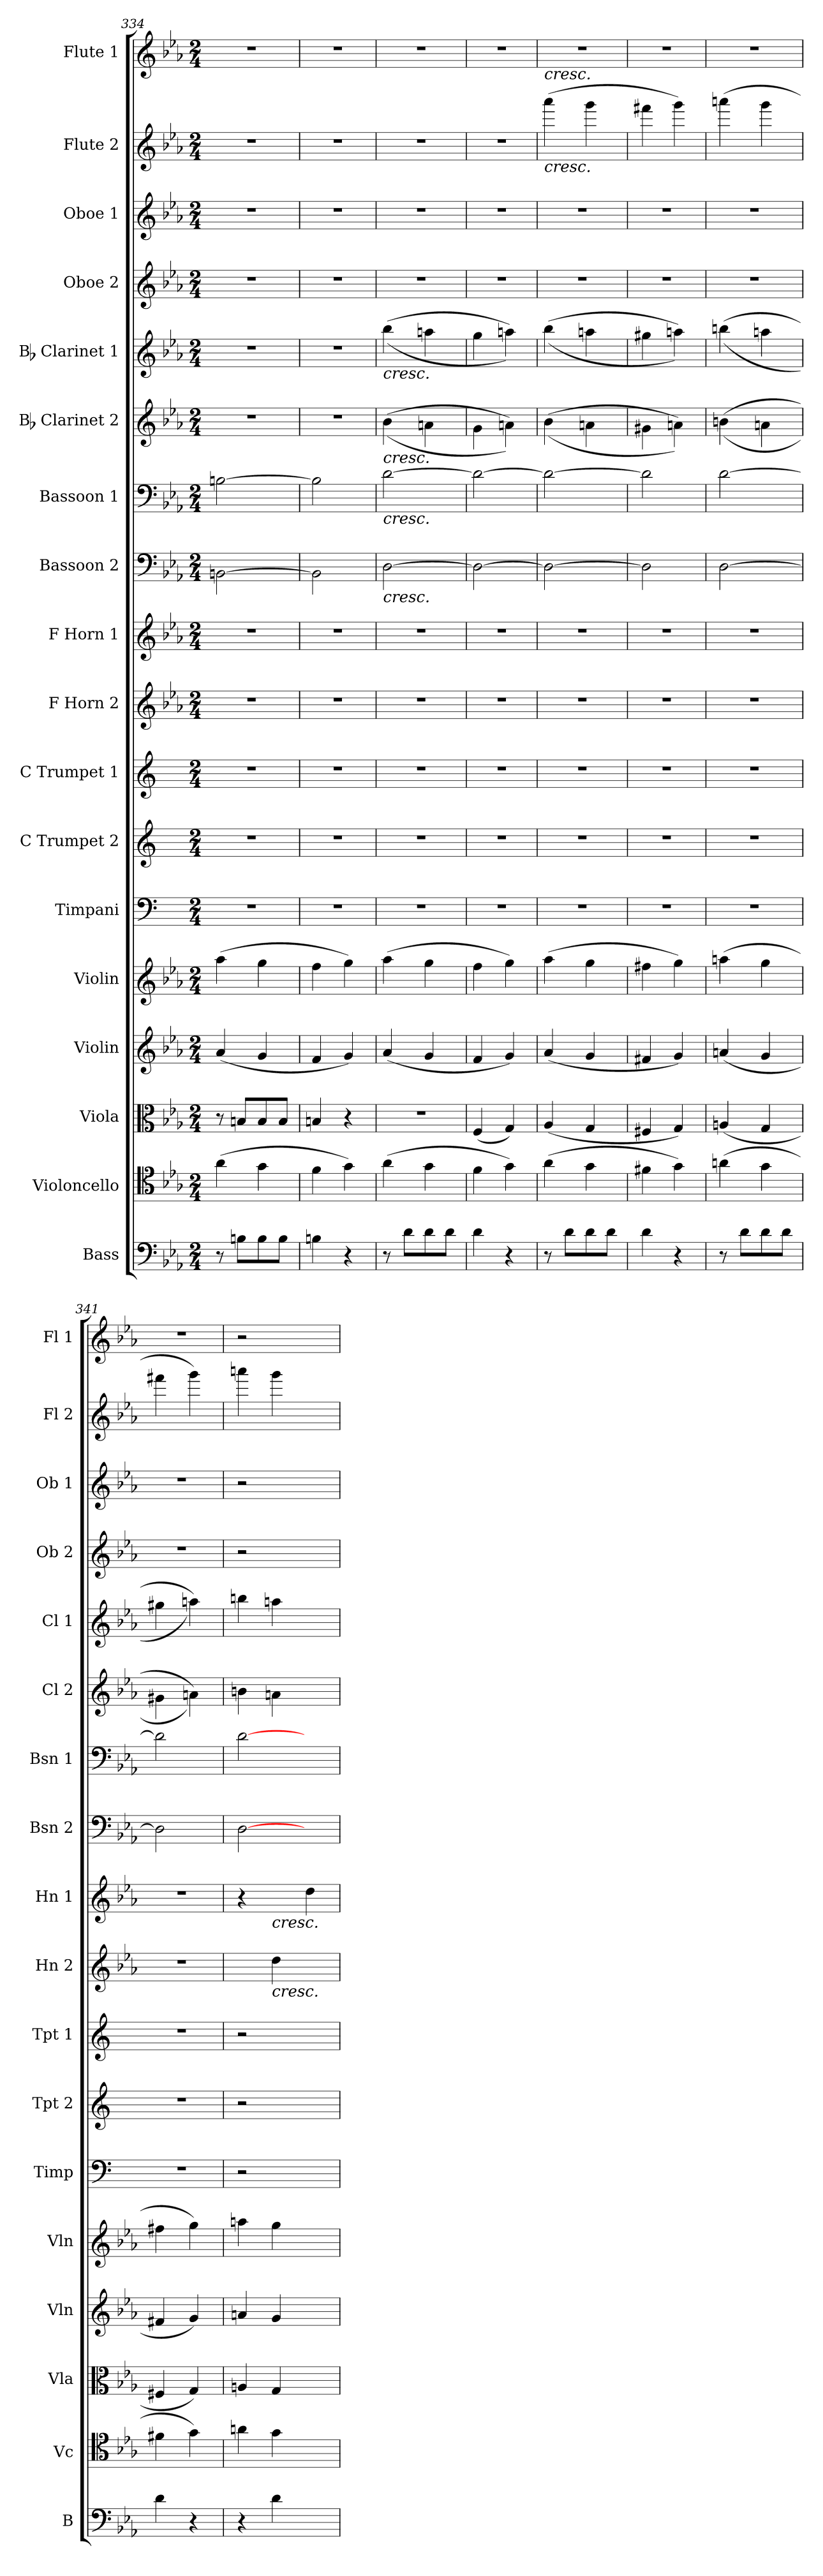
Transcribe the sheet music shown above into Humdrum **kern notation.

**kern	**kern	**kern	**kern	**kern	**kern	**kern	**kern	**kern	**kern	**kern	**kern	**kern	**kern	**kern	**kern	**kern	**kern
*part18	*part17	*part16	*part15	*part14	*part13	*part12	*part11	*part10	*part9	*part8	*part7	*part6	*part5	*part4	*part3	*part2	*part1
*staff18	*staff17	*staff16	*staff15	*staff14	*staff13	*staff12	*staff11	*staff10	*staff9	*staff8	*staff7	*staff6	*staff5	*staff4	*staff3	*staff2	*staff1
*I"Bass	*I"Violoncello	*I"Viola	*I"Violin	*I"Violin	*I"Timpani	*I"C Trumpet 2	*I"C Trumpet 1	*I"F Horn 2	*I"F Horn 1	*I"Bassoon 2	*I"Bassoon 1	*I"Bb Clarinet 2	*I"Bb Clarinet 1	*I"Oboe 2	*I"Oboe 1	*I"Flute 2	*I"Flute 1
*I'B	*I'Vc	*I'Vla	*I'Vln	*I'Vln	*I'Timp	*I'Tpt 2	*I'Tpt 1	*I'Hn 2	*I'Hn 1	*I'Bsn 2	*I'Bsn 1	*I'Cl 2	*I'Cl 1	*I'Ob 2	*I'Ob 1	*I'Fl 2	*I'Fl 1
*clefF4	*clefC4	*clefC3	*clefG2	*clefG2	*clefF4	*clefG2	*clefG2	*clefG2	*clefG2	*clefF4	*clefF4	*clefG2	*clefG2	*clefG2	*clefG2	*clefG2	*clefG2
*ITrd7c12	*	*	*	*	*	*	*	*ITrd4c7	*ITrd4c7	*	*	*ITrd1c2	*ITrd1c2	*	*	*	*
*k[b-e-a-]	*k[b-e-a-]	*k[b-e-a-]	*k[b-e-a-]	*k[b-e-a-]	*k[]	*k[]	*k[]	*k[b-e-a-d-]	*k[b-e-a-d-]	*k[b-e-a-]	*k[b-e-a-]	*k[b-e-a-d-g-]	*k[b-e-a-d-g-]	*k[b-e-a-]	*k[b-e-a-]	*k[b-e-a-]	*k[b-e-a-]
*M2/4	*M2/4	*M2/4	*M2/4	*M2/4	*M2/4	*M2/4	*M2/4	*M2/4	*M2/4	*M2/4	*M2/4	*M2/4	*M2/4	*M2/4	*M2/4	*M2/4	*M2/4
=334	=334	=334	=334	=334	=334	=334	=334	=334	=334	=334	=334	=334	=334	=334	=334	=334	=334
8r	(4a-	8r	(4a-	(4aa-	2r	2r	2r	2r	2r	[2BBn\	[2Bn\	2r	2r	2r	2r	2r	2r
8BBnL	.	8BnL	.	.	.	.	.	.	.	.	.	.	.	.	.	.	.
8BB	4g	8B	4g	4gg	.	.	.	.	.	.	.	.	.	.	.	.	.
8BBJ	.	8BJ	.	.	.	.	.	.	.	.	.	.	.	.	.	.	.
!!LO:PB:g=z
=335	=335	=335	=335	=335	=335	=335	=335	=335	=335	=335	=335	=335	=335	=335	=335	=335	=335
4BBn	4f	4Bn	4f	4ff	2r	2r	2r	2r	2r	2BB\]	2B\]	2r	2r	2r	2r	2r	2r
4r	4g)	4r	4g)	4gg)	.	.	.	.	.	.	.	.	.	.	.	.	.
=336	=336	=336	=336	=336	=336	=336	=336	=336	=336	=336	=336	=336	=336	=336	=336	=336	=336
!	!	!	!	!	!	!	!	!	!	!	!	!	!LO:TX:b:i:t=cresc.	!	!	!	!
!	!	!	!	!	!	!	!	!	!	!	!	!LO:TX:b:i:t=cresc.	!	!	!	!	!
!	!	!	!	!	!	!	!	!	!	!	!LO:TX:b:i:t=cresc.	!	!	!	!	!	!
!	!	!	!	!	!	!	!	!	!	!LO:TX:b:i:t=cresc.	!	!	!	!	!	!	!
8r	(4a-	2r	(4a-	(4aa-	2r	2r	2r	2r	2r	[2D\	[2d\	((4a-\	((4aa-\	2r	2r	2r	2r
8DL	.	.	.	.	.	.	.	.	.	.	.	.	.	.	.	.	.
8D	4g	.	4g	4gg	.	.	.	.	.	.	.	4gn\	4ggn\	.	.	.	.
8DJ	.	.	.	.	.	.	.	.	.	.	.	.	.	.	.	.	.
=337	=337	=337	=337	=337	=337	=337	=337	=337	=337	=337	=337	=337	=337	=337	=337	=337	=337
4D	4f	(4F	4f	4ff	2r	2r	2r	2r	2r	2D\_	2d\_	4f\	4ff\	2r	2r	2r	2r
4r	4g)	4G)	4g)	4gg)	.	.	.	.	.	.	.	4gn\))	4ggn\))	.	.	.	.
=338	=338	=338	=338	=338	=338	=338	=338	=338	=338	=338	=338	=338	=338	=338	=338	=338	=338
!	!	!	!	!	!	!	!	!	!	!	!	!	!	!	!	!	!LO:TX:b:i:t=cresc.
!	!	!	!	!	!	!	!	!	!	!	!	!	!	!	!	!LO:TX:b:i:t=cresc.	!
8r	(4a-	(4A-	(4a-	(4aa-	2r	2r	2r	2r	2r	2D\_	2d\_	((4a-\	((4aa-\	2r	2r	(4aaa-	2r
8DL	.	.	.	.	.	.	.	.	.	.	.	.	.	.	.	.	.
8D	4g	4G	4g	4gg	.	.	.	.	.	.	.	4gn\	4ggn\	.	.	4ggg	.
8DJ	.	.	.	.	.	.	.	.	.	.	.	.	.	.	.	.	.
=339	=339	=339	=339	=339	=339	=339	=339	=339	=339	=339	=339	=339	=339	=339	=339	=339	=339
4D	4f#X	4F#X	4f#X	4ff#X	2r	2r	2r	2r	2r	2D\]	2d\]	4f#X\	4ff#X\	2r	2r	4fff#X	2r
4r	4g)	4G)	4g)	4gg)	.	.	.	.	.	.	.	4gn\))	4ggn\))	.	.	4ggg)	.
=340	=340	=340	=340	=340	=340	=340	=340	=340	=340	=340	=340	=340	=340	=340	=340	=340	=340
8r	(4an	(4An	(4an	(4aan	2r	2r	2r	2r	2r	[2D\	[2d\	((4an\	((4aan\	2r	2r	(4aaan	2r
8DL	.	.	.	.	.	.	.	.	.	.	.	.	.	.	.	.	.
8D	4g	4G	4g	4gg	.	.	.	.	.	.	.	4gn\	4ggn\	.	.	4ggg	.
8DJ	.	.	.	.	.	.	.	.	.	.	.	.	.	.	.	.	.
=341	=341	=341	=341	=341	=341	=341	=341	=341	=341	=341	=341	=341	=341	=341	=341	=341	=341
4D	4f#X	4F#X	4f#X	4ff#X	2r	2r	2r	2r	2r	2D\]	2d\]	4f#X\	4ff#X\	2r	2r	4fff#X	2r
4r	4g)	4G)	4g)	4gg)	.	.	.	.	.	.	.	4gn\))	4ggn\))	.	.	4ggg)	.
=342	=342	=342	=342	=342	=342	=342	=342	=342	=342	=342	=342	=342	=342	=342	=342	=342	=342
4r	4an	4An	4an	4aan	2r	2r	2r	4ryy	4r	[2D\	[2d\	4an\	4aan\	2r	2r	4aaan	2r
!	!	!	!	!	!	!	!	!	!LO:TX:b:i:t=cresc.	!	!	!	!	!	!	!	!
!	!	!	!	!	!	!	!	!LO:TX:b:i:t=cresc.	!	!	!	!	!	!	!	!	!
4D	4g	4G	4g	4gg	.	.	.	4g	4ryy	.	.	4gn\	4ggn\	.	.	4ggg	.
4ryy	4ryy	4ryy	4ryy	4ryy	4ryy	4ryy	4ryy	4ryy	4g	4ryy	4ryy	4ryy	4ryy	4ryy	4ryy	4ryy	4ryy
=	=	=	=	=	=	=	=	=	=	=	=	=	=	=	=	=	=
*-	*-	*-	*-	*-	*-	*-	*-	*-	*-	*-	*-	*-	*-	*-	*-	*-	*-
